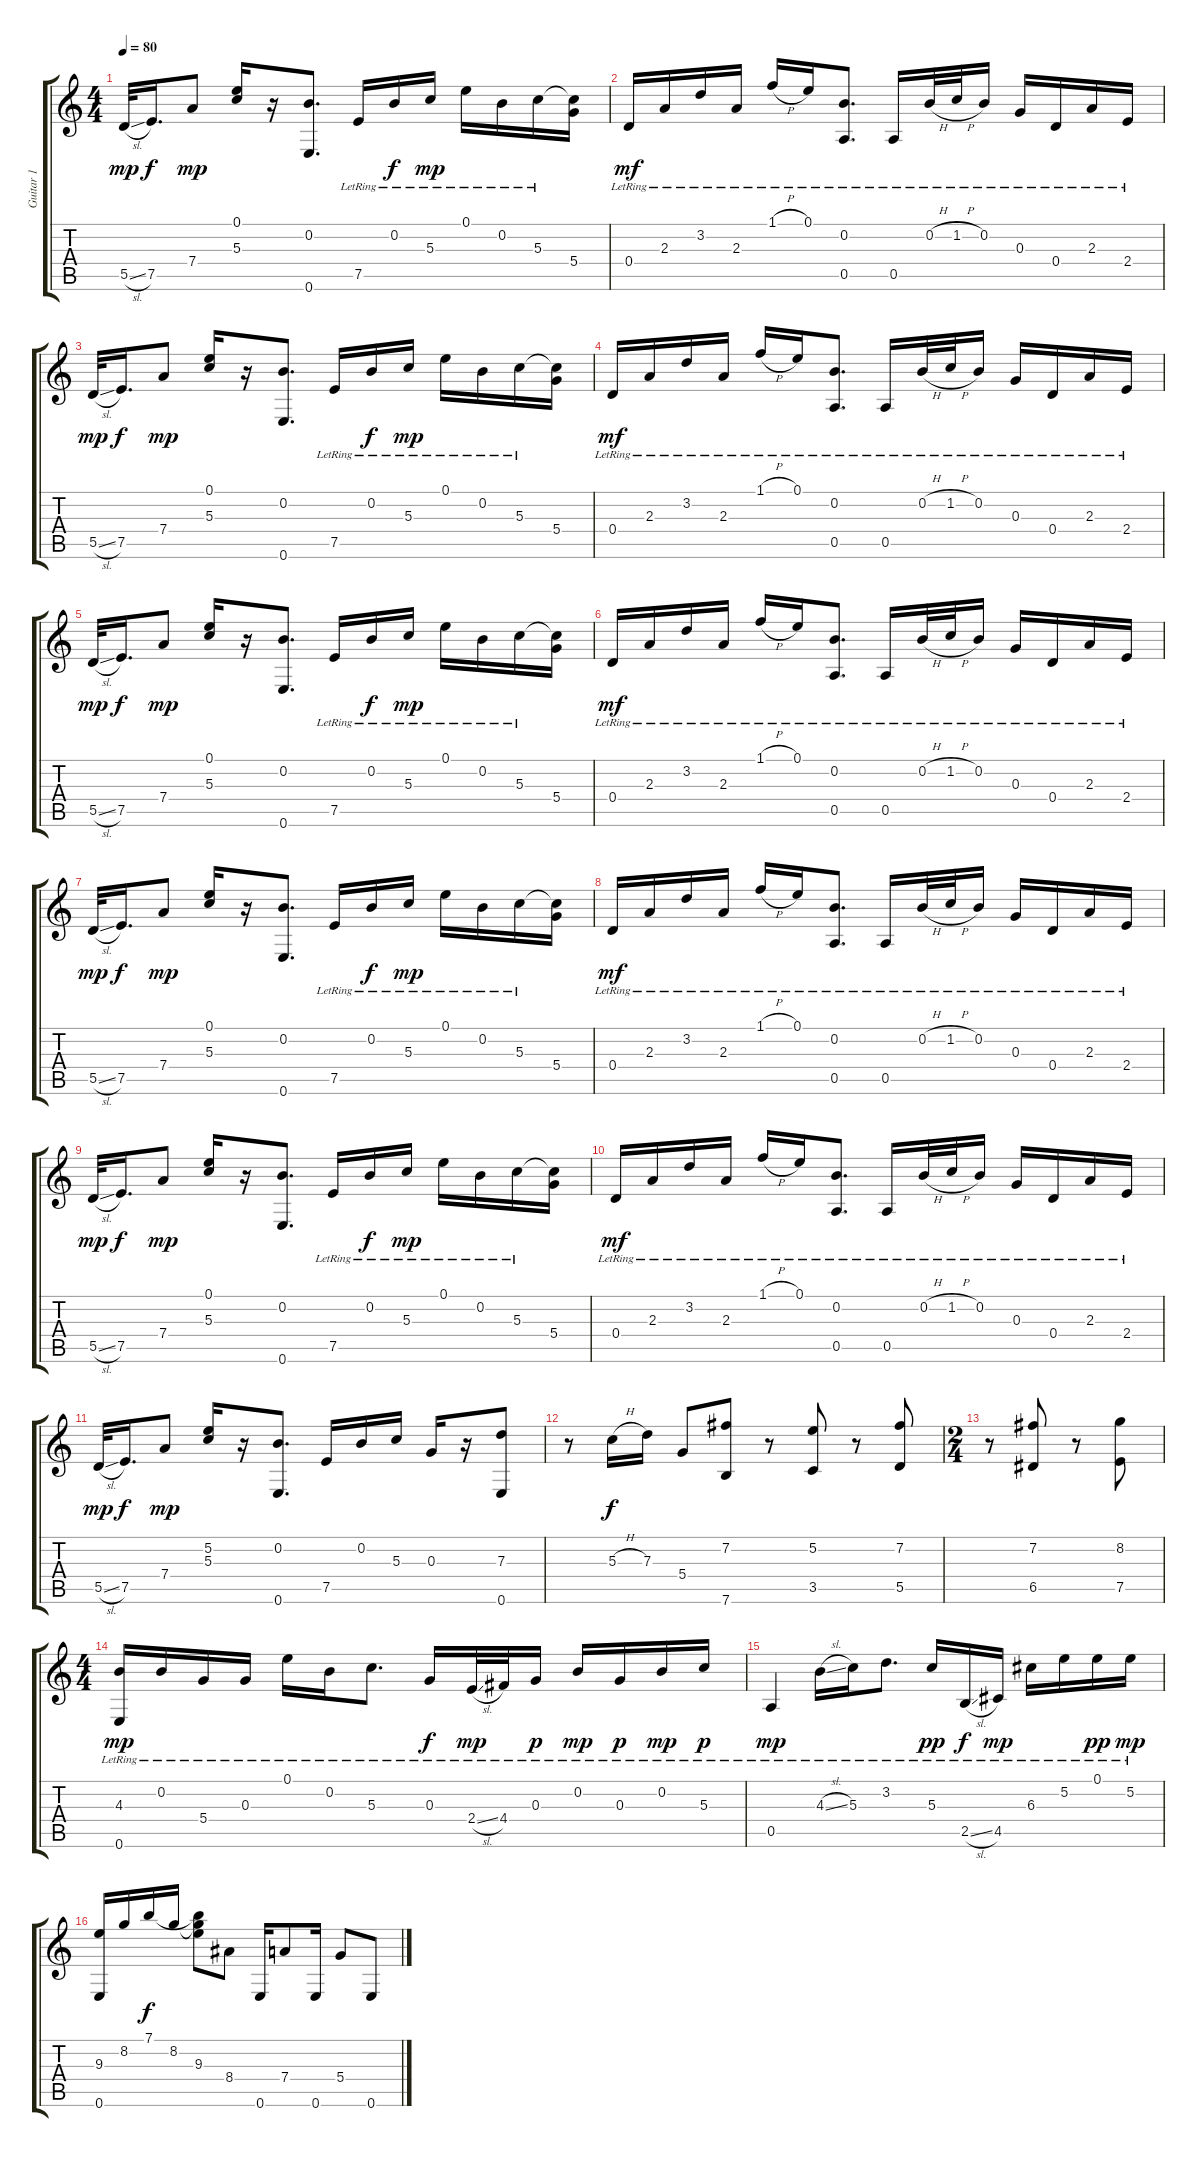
\track ("Guitar 1" "Guitar 1") {instrument acousticguitarnylon}
\staff {score tabs}
\tuning (E4 B3 G3 D3 A2 E2) {hide}
\ts (4 4)
\tempo 80
\clef g2
\ks c
5.5{sl}.32{dy mp} 7.5.16{d dy f} 7.4.8{dy mp} (0.1 5.3).16 r.16 (0.2 0.6).8{d} 7.5{lr}.16 0.2{lr}.16{dy f} 5.3{lr}.16{dy mp} 0.1{lr}.16 0.2{lr}.16 5.3{lr}.16 (5.3{t} 5.4).16 |
0.4{lr}.16{dy mf} 2.3{lr}.16 3.2{lr}.16 2.3{lr}.16 1.1{h lr}.16 0.1{lr}.16 (0.2{lr} 0.5{lr}).8{d} 0.5{lr}.16 0.2{h lr}.32 1.2{h lr}.32 0.2{lr}.16 0.3{lr}.16 0.4{lr}.16 2.3{lr}.16 2.4{lr}.16 |
5.5{sl}.32{dy mp} 7.5.16{d dy f} 7.4.8{dy mp} (0.1 5.3).16 r.16 (0.2 0.6).8{d} 7.5{lr}.16 0.2{lr}.16{dy f} 5.3{lr}.16{dy mp} 0.1{lr}.16 0.2{lr}.16 5.3{lr}.16 (5.3{t} 5.4).16 |
0.4{lr}.16{dy mf} 2.3{lr}.16 3.2{lr}.16 2.3{lr}.16 1.1{h lr}.16 0.1{lr}.16 (0.2{lr} 0.5{lr}).8{d} 0.5{lr}.16 0.2{h lr}.32 1.2{h lr}.32 0.2{lr}.16 0.3{lr}.16 0.4{lr}.16 2.3{lr}.16 2.4{lr}.16 |
5.5{sl}.32{dy mp} 7.5.16{d dy f} 7.4.8{dy mp} (0.1 5.3).16 r.16 (0.2 0.6).8{d} 7.5{lr}.16 0.2{lr}.16{dy f} 5.3{lr}.16{dy mp} 0.1{lr}.16 0.2{lr}.16 5.3{lr}.16 (5.3{t} 5.4).16 |
0.4{lr}.16{dy mf} 2.3{lr}.16 3.2{lr}.16 2.3{lr}.16 1.1{h lr}.16 0.1{lr}.16 (0.2{lr} 0.5{lr}).8{d} 0.5{lr}.16 0.2{h lr}.32 1.2{h lr}.32 0.2{lr}.16 0.3{lr}.16 0.4{lr}.16 2.3{lr}.16 2.4{lr}.16 |
5.5{sl}.32{dy mp} 7.5.16{d dy f} 7.4.8{dy mp} (0.1 5.3).16 r.16 (0.2 0.6).8{d} 7.5{lr}.16 0.2{lr}.16{dy f} 5.3{lr}.16{dy mp} 0.1{lr}.16 0.2{lr}.16 5.3{lr}.16 (5.3{t} 5.4).16 |
0.4{lr}.16{dy mf} 2.3{lr}.16 3.2{lr}.16 2.3{lr}.16 1.1{h lr}.16 0.1{lr}.16 (0.2{lr} 0.5{lr}).8{d} 0.5{lr}.16 0.2{h lr}.32 1.2{h lr}.32 0.2{lr}.16 0.3{lr}.16 0.4{lr}.16 2.3{lr}.16 2.4{lr}.16 |
5.5{sl}.32{dy mp} 7.5.16{d dy f} 7.4.8{dy mp} (0.1 5.3).16 r.16 (0.2 0.6).8{d} 7.5{lr}.16 0.2{lr}.16{dy f} 5.3{lr}.16{dy mp} 0.1{lr}.16 0.2{lr}.16 5.3{lr}.16 (5.3{t} 5.4).16 |
0.4{lr}.16{dy mf} 2.3{lr}.16 3.2{lr}.16 2.3{lr}.16 1.1{h lr}.16 0.1{lr}.16 (0.2{lr} 0.5{lr}).8{d} 0.5{lr}.16 0.2{h lr}.32 1.2{h lr}.32 0.2{lr}.16 0.3{lr}.16 0.4{lr}.16 2.3{lr}.16 2.4{lr}.16 |
5.5{sl}.32{dy mp} 7.5.16{d dy f} 7.4.8{dy mp} (5.2 5.3).16 r.16 (0.2 0.6).8{d} 7.5.16 0.2.16 5.3.16 0.3.16 r.16 (7.3 0.6).8 |
r.8 5.3{h}.16{dy f} 7.3.16 5.4.8 (7.2 7.6).8 r.8 (5.2 3.5).8 r.8 (7.2 5.5).8 |
\ts (2 4)
r.8 (7.2 6.5).8 r.8 (8.2 7.5).8 |
\ts (4 4)
(4.3{lr} 0.6{lr}).16{dy mp} 0.2{lr}.16 5.4{lr}.16 0.3{lr}.16 0.1{lr}.16 0.2{lr}.16 5.3{lr}.8{d} 0.3{lr}.16{dy f} 2.4{sl lr}.32{dy mp} 4.4{lr}.32 0.3{lr}.16{dy p} 0.2{lr}.16{dy mp} 0.3{lr}.16{dy p} 0.2{lr}.16{dy mp} 5.3{lr}.16{dy p} |
0.5{lr}.4{dy mp} 4.3{sl lr}.16 5.3{lr}.16 3.2{lr}.8{d} 5.3{lr}.16{dy pp} 2.5{sl lr}.16{dy f} 4.5{lr}.16{dy mp} 6.3{lr}.16 5.2{lr}.16 0.1{lr}.16{dy pp} 5.2{lr}.16{dy mp} |
(9.3 0.6).16 8.2.16 7.1.16{dy f} 8.2.16 (7.1{t} 8.2{t} 9.3).8 8.4.8 0.6.16 7.4.8 0.6.16 5.4.8 0.6.8
